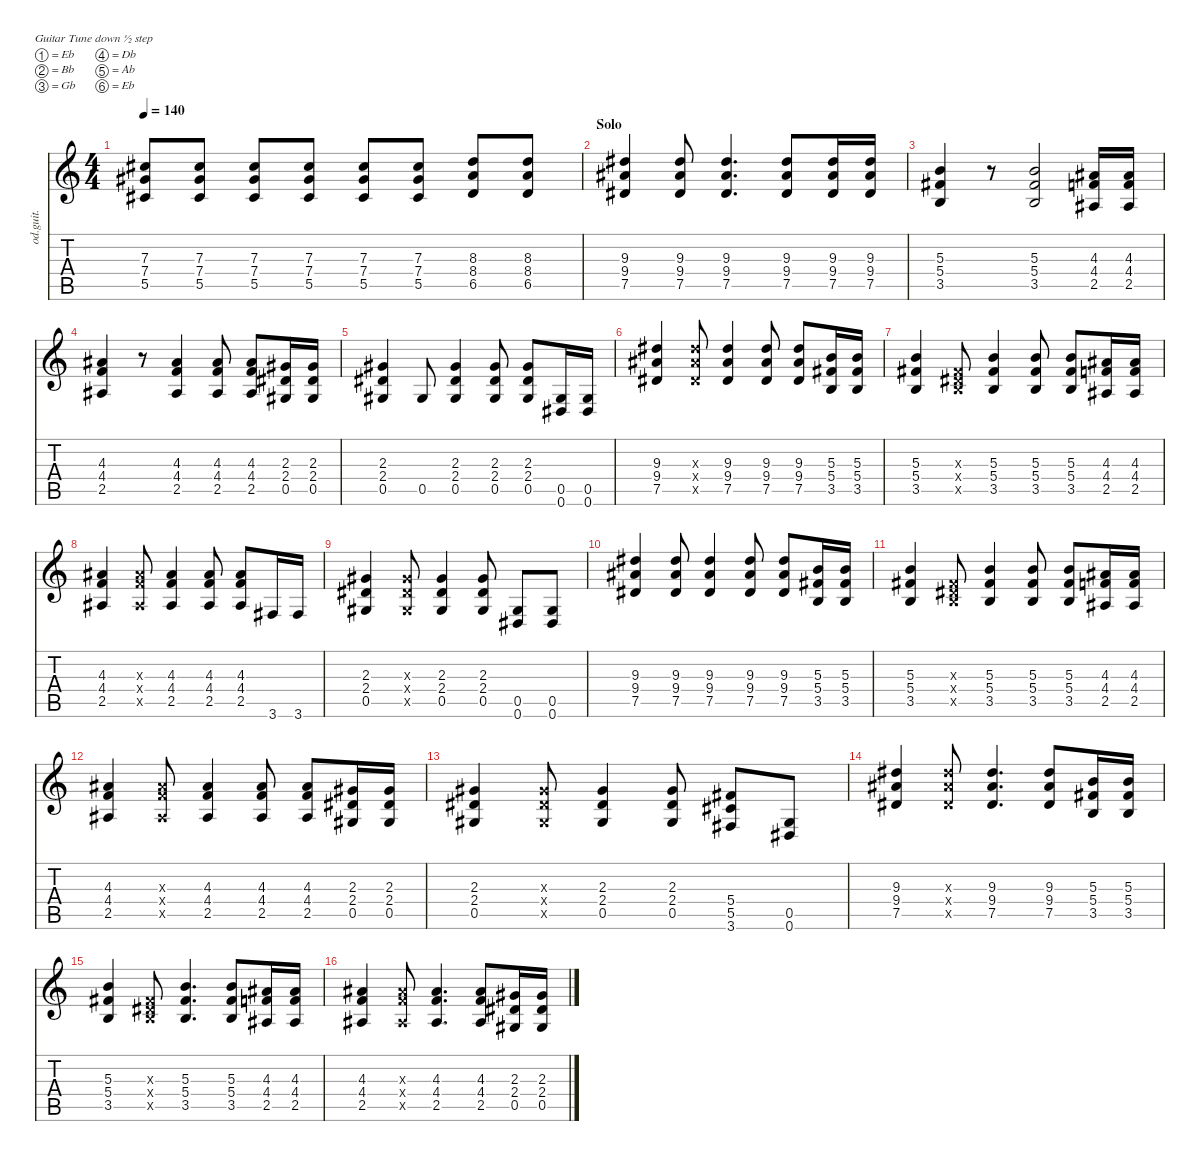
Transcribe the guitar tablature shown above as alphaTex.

\defaultSystemsLayout 4
\hideDynamics
\bracketExtendMode nobrackets
\otherSystemsTrackNameOrientation horizontal
\track ("Guitar 2 (Izzy)" "od.guit.") {instrument overdrivenguitar}
\staff {score tabs}
\tuning (Eb4 Bb3 Gb3 Db3 Ab2 Eb2)
\ts (4 4)
\tempo 140
\clef g2
\ks c
(7.3{acc #} 7.4{acc #} 5.5{acc #}).8{dy f} (7.3{acc #} 7.4{acc #} 5.5{acc #}).8 (7.3{acc #} 7.4{acc #} 5.5{acc #}).8 (7.3{acc #} 7.4{acc #} 5.5{acc #}).8 (7.3{acc #} 7.4{acc #} 5.5{acc #}).8 (7.3{acc #} 7.4{acc #} 5.5{acc #}).8 (8.3 8.4 6.5).8 (8.3 8.4 6.5).8 |
\section ("" "Solo")
(9.3{acc #} 9.4{acc #} 7.5{acc #}).4 (9.3{acc #} 9.4{acc #} 7.5{acc #}).8 (9.3{acc #} 9.4{acc #} 7.5{acc #}).4{d} (9.3{acc #} 9.4{acc #} 7.5{acc #}).8 (9.3{acc #} 9.4{acc #} 7.5{acc #}).16 (9.3{acc #} 9.4{acc #} 7.5{acc #}).16 |
(5.3 5.4{acc #} 3.5).4 r.8 (5.3 5.4{acc #} 3.5).2 (4.3{acc #} 4.4 2.5{acc #}).16 (4.3{acc #} 4.4 2.5{acc #}).16 |
(4.3{acc #} 4.4 2.5{acc #}).4 r.8 (4.3{acc #} 4.4 2.5{acc #}).4 (4.3{acc #} 4.4 2.5{acc #}).8 (4.3{acc #} 4.4 2.5{acc #}).8 (2.3{acc #} 2.4{acc #} 0.5{acc #}).16 (2.3{acc #} 2.4{acc #} 0.5{acc #}).16 |
(2.3{acc #} 2.4{acc #} 0.5{acc #}).4 0.5{acc #}.8 (2.3{acc #} 2.4{acc #} 0.5{acc #}).4 (2.3{acc #} 2.4{acc #} 0.5{acc #}).8 (2.3{acc #} 2.4{acc #} 0.5{acc #}).8 (0.5{acc #} 0.6{acc #}).16 (0.5{acc #} 0.6{acc #}).16 |
(9.3{acc #} 9.4{acc #} 7.5{acc #}).4 (9.3{x acc #} 9.4{x acc #} 7.5{x acc #}).8 (9.3{acc #} 9.4{acc #} 7.5{acc #}).4 (9.3{acc #} 9.4{acc #} 7.5{acc #}).8 (9.3{acc #} 9.4{acc #} 7.5{acc #}).8 (5.3 5.4{acc #} 3.5).16 (5.3 5.4{acc #} 3.5).16 |
(5.3 5.4{acc #} 3.5).4 (0.3{x acc #} 2.4{x acc #} 3.5{x}).8 (5.3 5.4{acc #} 3.5).4 (5.3 5.4{acc #} 3.5).8 (5.3 5.4{acc #} 3.5).8 (4.3{acc #} 4.4 2.5{acc #}).16 (4.3{acc #} 4.4 2.5{acc #}).16 |
(4.3{acc #} 4.4 2.5{acc #}).4 (4.3{x acc #} 4.4{x} 2.5{x acc #}).8 (4.3{acc #} 4.4 2.5{acc #}).4 (4.3{acc #} 4.4 2.5{acc #}).8 (4.3{acc #} 4.4 2.5{acc #}).8 3.6{acc #}.16 3.6{acc #}.16 |
(2.3{acc #} 2.4{acc #} 0.5{acc #}).4 (2.3{x acc #} 2.4{x acc #} 0.5{x acc #}).8 (2.3{acc #} 2.4{acc #} 0.5{acc #}).4 (2.3{acc #} 2.4{acc #} 0.5{acc #}).8 (0.5{acc #} 0.6{acc #}).8 (0.5{acc #} 0.6{acc #}).8 |
(9.3{acc #} 9.4{acc #} 7.5{acc #}).4 (9.3{acc #} 9.4{acc #} 7.5{acc #}).8 (9.3{acc #} 9.4{acc #} 7.5{acc #}).4 (9.3{acc #} 9.4{acc #} 7.5{acc #}).8 (9.3{acc #} 9.4{acc #} 7.5{acc #}).8 (5.3 5.4{acc #} 3.5).16 (5.3 5.4{acc #} 3.5).16 |
(5.3 5.4{acc #} 3.5).4 (0.3{x acc #} 2.4{x acc #} 3.5{x}).8 (5.3 5.4{acc #} 3.5).4 (5.3 5.4{acc #} 3.5).8 (5.3 5.4{acc #} 3.5).8 (4.3{acc #} 4.4 2.5{acc #}).16 (4.3{acc #} 4.4 2.5{acc #}).16 |
(4.3{acc #} 4.4 2.5{acc #}).4 (4.3{x acc #} 4.4{x} 2.5{x acc #}).8 (4.3{acc #} 4.4 2.5{acc #}).4 (4.3{acc #} 4.4 2.5{acc #}).8 (4.3{acc #} 4.4 2.5{acc #}).8 (2.3{acc #} 2.4{acc #} 0.5{acc #}).16 (2.3{acc #} 2.4{acc #} 0.5{acc #}).16 |
(2.3{acc #} 2.4{acc #} 0.5{acc #}).4 (2.3{x acc #} 2.4{x acc #} 0.5{x acc #}).8 (2.3{acc #} 2.4{acc #} 0.5{acc #}).4 (2.3{acc #} 2.4{acc #} 0.5{acc #}).8 (5.4{acc #} 5.5{acc #} 3.6{acc #}).8 (0.5{acc #} 0.6{acc #}).8 |
(9.3{acc #} 9.4{acc #} 7.5{acc #}).4 (9.3{x acc #} 9.4{x acc #} 7.5{x acc #}).8 (9.3{acc #} 9.4{acc #} 7.5{acc #}).4{d} (9.3{acc #} 9.4{acc #} 7.5{acc #}).8 (5.3 5.4{acc #} 3.5).16 (5.3 5.4{acc #} 3.5).16 |
(5.3 5.4{acc #} 3.5).4 (0.3{x acc #} 2.4{x acc #} 3.5{x}).8 (5.3 5.4{acc #} 3.5).4{d} (5.3 5.4{acc #} 3.5).8 (4.3{acc #} 4.4 2.5{acc #}).16 (4.3{acc #} 4.4 2.5{acc #}).16 |
(4.3{acc #} 4.4 2.5{acc #}).4 (4.3{x acc #} 4.4{x} 2.5{x acc #}).8 (4.3{acc #} 4.4 2.5{acc #}).4{d} (4.3{acc #} 4.4 2.5{acc #}).8 (2.3{acc #} 2.4{acc #} 0.5{acc #}).16 (2.3{acc #} 2.4{acc #} 0.5{acc #}).16
